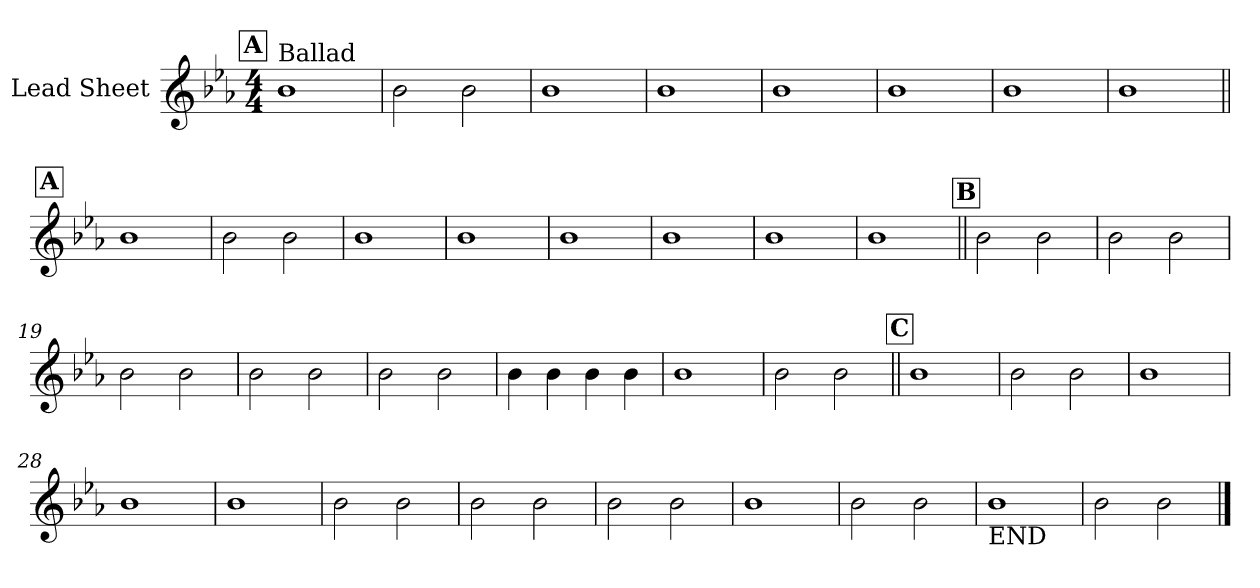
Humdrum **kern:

**kern
*part1
*staff1
*I"Lead Sheet
*clefG2
*k[b-e-a-]
*E-:
*M4/4
!!LO:REH:place=s1:a:fs=14:t=A
=1
!LO:TX:a:t=Ballad
1b-
=2
2b-\
2b-\
=3
1b-
=4
1b-
!!LO:LB:g=z
=5
1b-
=6
1b-
=7
1b-
=8
1b-
!!LO:LB:g=z
!!LO:REH:place=s1:a:fs=14:t=A
=9||
1b-
=10
2b-\
2b-\
=11
1b-
=12
1b-
!!LO:LB:g=z
=13
1b-
=14
1b-
=15
1b-
=16
1b-
!!LO:LB:g=z
!!LO:REH:place=s1:a:fs=14:t=B
=17||
2b-\
2b-\
=18
2b-\
2b-\
=19
2b-\
2b-\
=20
2b-\
2b-\
!!LO:LB:g=z
=21
2b-\
2b-\
=22
4b-\
4b-\
4b-\
4b-\
=23
1b-
=24
2b-\
2b-\
!!LO:LB:g=z
!!LO:REH:place=s1:a:fs=14:t=C
=25||
1b-
=26
2b-\
2b-\
=27
1b-
=28
1b-
!!LO:LB:g=z
=29
1b-
=30
2b-\
2b-\
=31
2b-\
2b-\
=32
2b-\
2b-\
!!LO:LB:g=z
=33
1b-
=34
2b-\
2b-\
=35
!LO:TX:b:t=END
1b-
=36
2b-\
2b-\
==
*-
